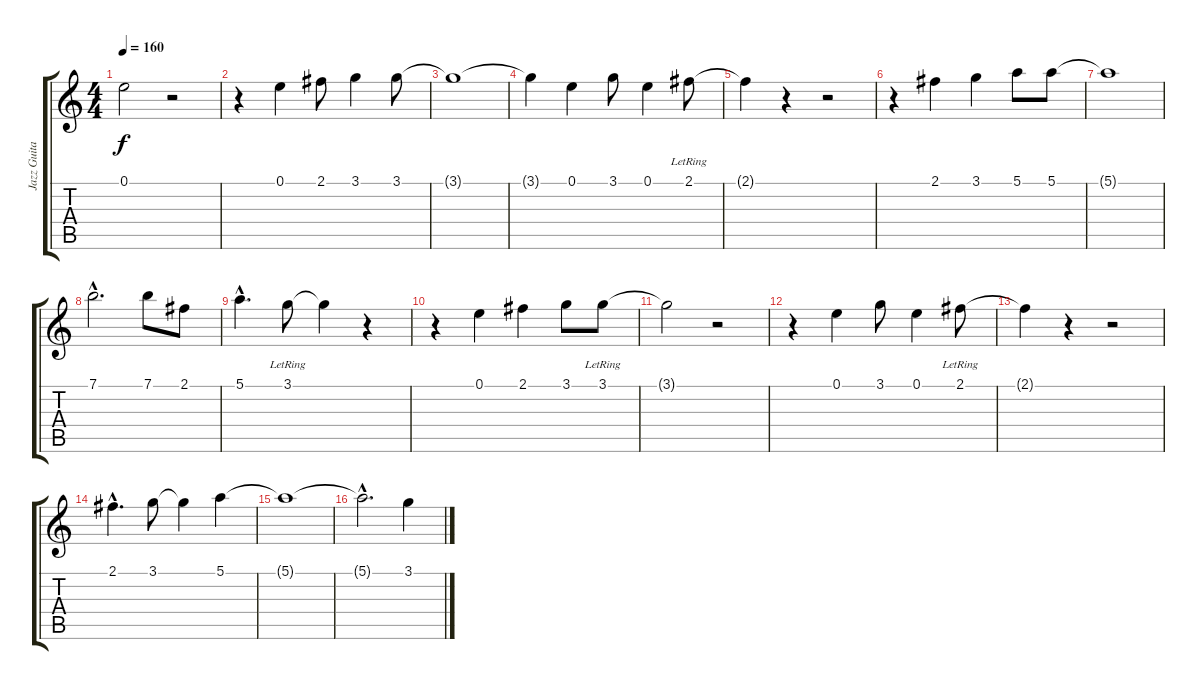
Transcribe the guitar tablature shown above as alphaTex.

\track ("Jazz Guitar" "Jazz Guita") {instrument electricguitarjazz}
\staff {score tabs}
\tuning (E4 B3 G3 D3 A2 E2) {hide}
\ts (4 4)
\tempo 160
\clef g2
\ks c
0.1{t}.2{dy f} r.2 |
r.4 0.1.4 2.1.8 3.1.4 3.1.8 |
3.1{t}.1 |
3.1{t}.4 0.1.4 3.1.8 0.1.4 2.1{lr}.8 |
2.1{t}.4 r.4 r.2 |
r.4 2.1.4 3.1.4 5.1.8 5.1.8 |
5.1{t}.1 |
7.1{hac}.2{d} 7.1.8 2.1.8 |
5.1{hac}.4{d} 3.1{lr}.8 3.1{t}.4 r.4 |
r.4 0.1.4 2.1.4 3.1.8 3.1{lr}.8 |
3.1{t}.2 r.2 |
r.4 0.1.4 3.1.8 0.1.4 2.1{lr}.8 |
2.1{t}.4 r.4 r.2 |
2.1{hac}.4{d} 3.1.8 3.1{t}.4 5.1.4 |
5.1{t}.1 |
5.1{hac t}.2{d} 3.1.4
